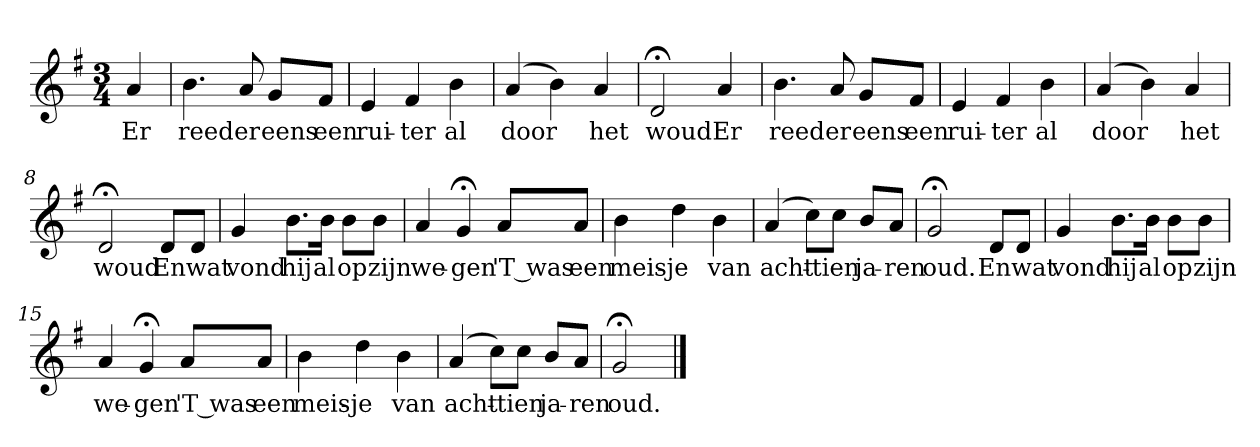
**kern	**text
*part1	*part1
*staff1	*staff1
*k[f#]	*
*G:	*
*M3/4	*
*MM120	*
=	=
4a	Er
=1	=1
4.b	reed
8a	er
8gL	eens
8f#J	een
=2	=2
4e	rui-
4f#	-ter
4b	al
=3	=3
(4a	door
4b)	.
4a	het
=4	=4
2d;<	woud
4a	Er
=5	=5
4.b	reed
8a	er
8gL	eens
8f#J	een
=6	=6
4e	rui-
4f#	-ter
4b	al
=7	=7
(4a	door
4b)	.
4a	het
=8	=8
2d;<	woud
8dL	En
8dJ	wat
=9	=9
4g	vond
8.bL	hij
16bJk	al
8bL	op
8bJ	zijn
=10	=10
4a	we-
4g;<	-gen
8aL	'T was
8aJ	een
=11	=11
4b	meis-
4dd	-je
4b	van
=12	=12
(4a	acht-
8ccL)	.
8ccJ	-tien
8bL	ja-
8aJ	-ren
=13	=13
2g;<	oud.
8dL	En
8dJ	wat
=14	=14
4g	vond
8.bL	hij
16bJk	al
8bL	op
8bJ	zijn
=15	=15
4a	we-
4g;<	-gen
8aL	'T was
8aJ	een
=16	=16
4b	meis-
4dd	-je
4b	van
=17	=17
(4a	acht-
8ccL)	.
8ccJ	-tien
8bL	ja-
8aJ	-ren
=18	=18
2g;<	oud.
==	==
*-	*-
